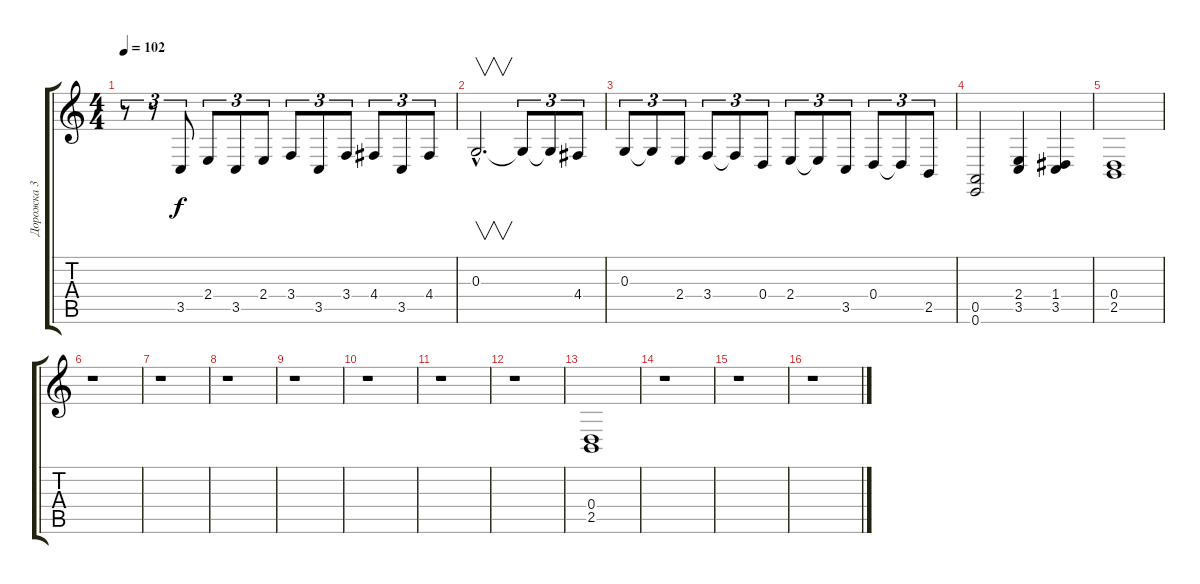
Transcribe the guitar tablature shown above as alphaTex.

\track ("Дорожка 3" "Дорожка 3") {instrument baritonesax}
\staff {score tabs}
\tuning (E4 B3 G3 D3 A2 E2) {hide}
\ts (4 4)
\tempo 102
\clef g2
\ks c
r.8{tu (3 2) dy f instrument baritonesax} r.8{tu (3 2)} 3.5.8{tu (3 2)} 2.4.8{tu (3 2)} 3.5.8{tu (3 2)} 2.4.8{tu (3 2)} 3.4.8{tu (3 2)} 3.5.8{tu (3 2)} 3.4.8{tu (3 2)} 4.4.8{tu (3 2)} 3.5.8{tu (3 2)} 4.4.8{tu (3 2)} |
0.3{hac}.2{v d} 0.3{t}.8{tu (3 2)} 0.3{t}.8{tu (3 2)} 4.4.8{tu (3 2)} |
0.3.8{tu (3 2)} 0.3{t}.8{tu (3 2)} 2.4.8{tu (3 2)} 3.4.8{tu (3 2)} 3.4{t}.8{tu (3 2)} 0.4.8{tu (3 2)} 2.4.8{tu (3 2)} 2.4{t}.8{tu (3 2)} 3.5.8{tu (3 2)} 0.4.8{tu (3 2)} 0.4{t}.8{tu (3 2)} 2.5.8{tu (3 2)} |
(0.5 0.6).2 (2.4 3.5).4 (1.4 3.5).4 |
(0.4 2.5).1 |
r.1 |
r.1 |
r.1 |
r.1 |
r.1 |
r.1 |
r.1 |
(0.4 2.5).1{volume 11} |
r.1 |
r.1 |
r.1
